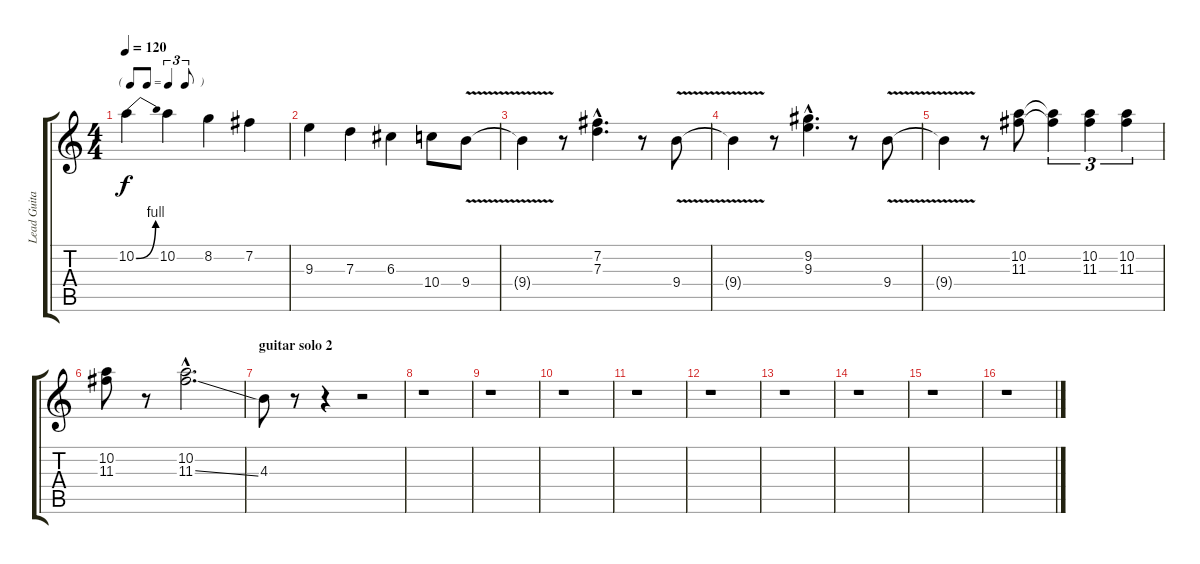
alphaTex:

\track ("Lead Guitar (Gilmour)" "Lead Guita") {instrument distortionguitar}
\staff {score tabs}
\tuning (E4 B3 G3 D3 A2 E2) {hide}
\ts (4 4)
\tf triplet8th
\tempo 120
\clef g2
\ks c
10.2{be (bend 0 0 60 4)}.4{dy f} 10.2.4 8.2.4 7.2.4 |
9.3.4 7.3.4 6.3.4 10.4.8 9.4{v}.8 |
9.4{t}.4 r.8 (7.2{hac} 7.3{hac}).4{d} r.8 9.4{v}.8 |
9.4{t}.4 r.8 (9.2{hac} 9.3{hac}).4{d} r.8 9.4{v}.8 |
9.4{t}.4 r.8 (10.2 11.3).8 (10.2{t} 11.3{t}).4{tu (3 2)} (10.2 11.3).4{tu (3 2)} (10.2 11.3).4{tu (3 2)} |
(10.2 11.3).8 r.8 (10.2{hac} 11.3{ss hac}).2{d} |
\section ("" "guitar solo 2")
4.3.8 r.8 r.4 r.2 |
r.1 |
r.1 |
r.1 |
r.1 |
r.1 |
r.1 |
r.1 |
r.1 |
r.1
